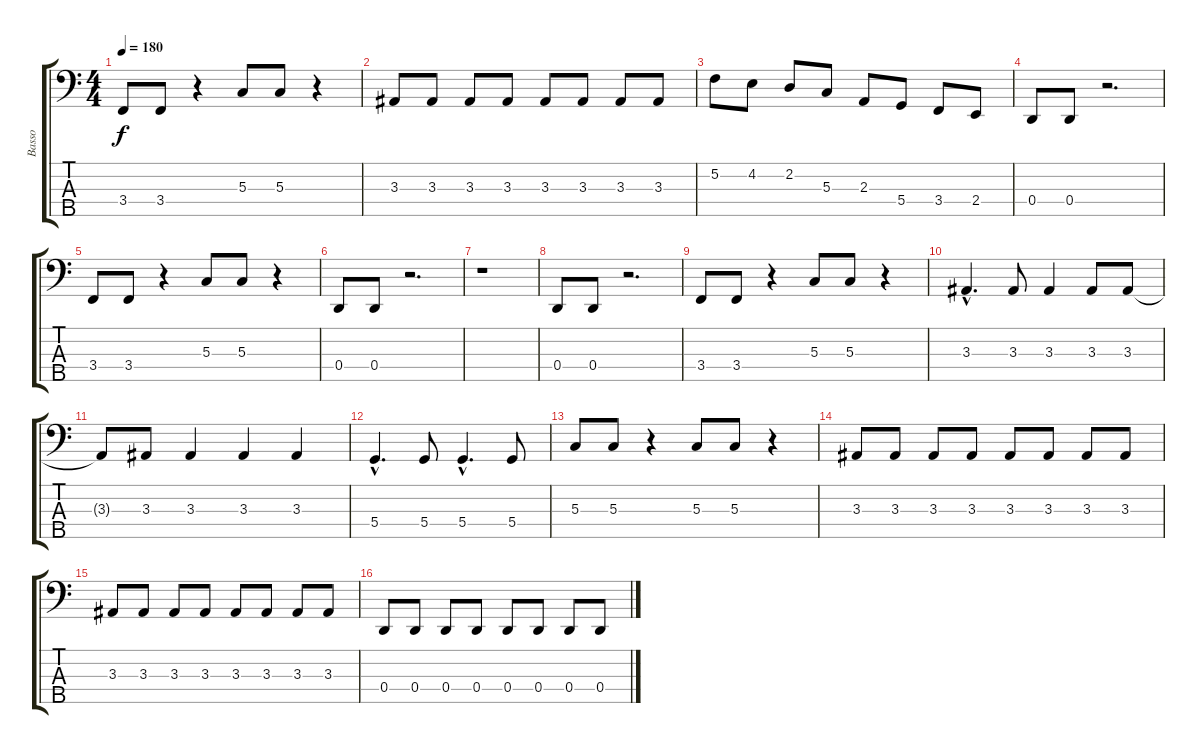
\track ("Basso" "Basso") {instrument electricbassfinger}
\staff {score tabs}
\tuning (F2 C2 G1 D1 A0) {hide}
\ts (4 4)
\tempo 180
\clef f4
\ks c
3.4.8{dy f} 3.4.8 r.4 5.3.8 5.3.8 r.4 |
3.3.8 3.3.8 3.3.8 3.3.8 3.3.8 3.3.8 3.3.8 3.3.8 |
5.2.8 4.2.8 2.2.8 5.3.8 2.3.8 5.4.8 3.4.8 2.4.8 |
0.4.8 0.4.8 r.2{d} |
3.4.8 3.4.8 r.4 5.3.8 5.3.8 r.4 |
0.4.8 0.4.8 r.2{d} |
r.1 |
0.4.8 0.4.8 r.2{d} |
3.4.8 3.4.8 r.4 5.3.8 5.3.8 r.4 |
3.3{hac}.4{d} 3.3.8 3.3.4 3.3.8 3.3.8 |
3.3{t}.8 3.3.8 3.3.4 3.3.4 3.3.4 |
5.4{hac}.4{d} 5.4.8 5.4{hac}.4{d} 5.4.8 |
5.3.8 5.3.8 r.4 5.3.8 5.3.8 r.4 |
3.3.8{volume 15} 3.3.8 3.3.8 3.3.8 3.3.8 3.3.8 3.3.8 3.3.8 |
3.3.8 3.3.8 3.3.8 3.3.8 3.3.8 3.3.8 3.3.8 3.3.8 |
0.4.8 0.4.8 0.4.8 0.4.8 0.4.8 0.4.8 0.4.8 0.4.8
